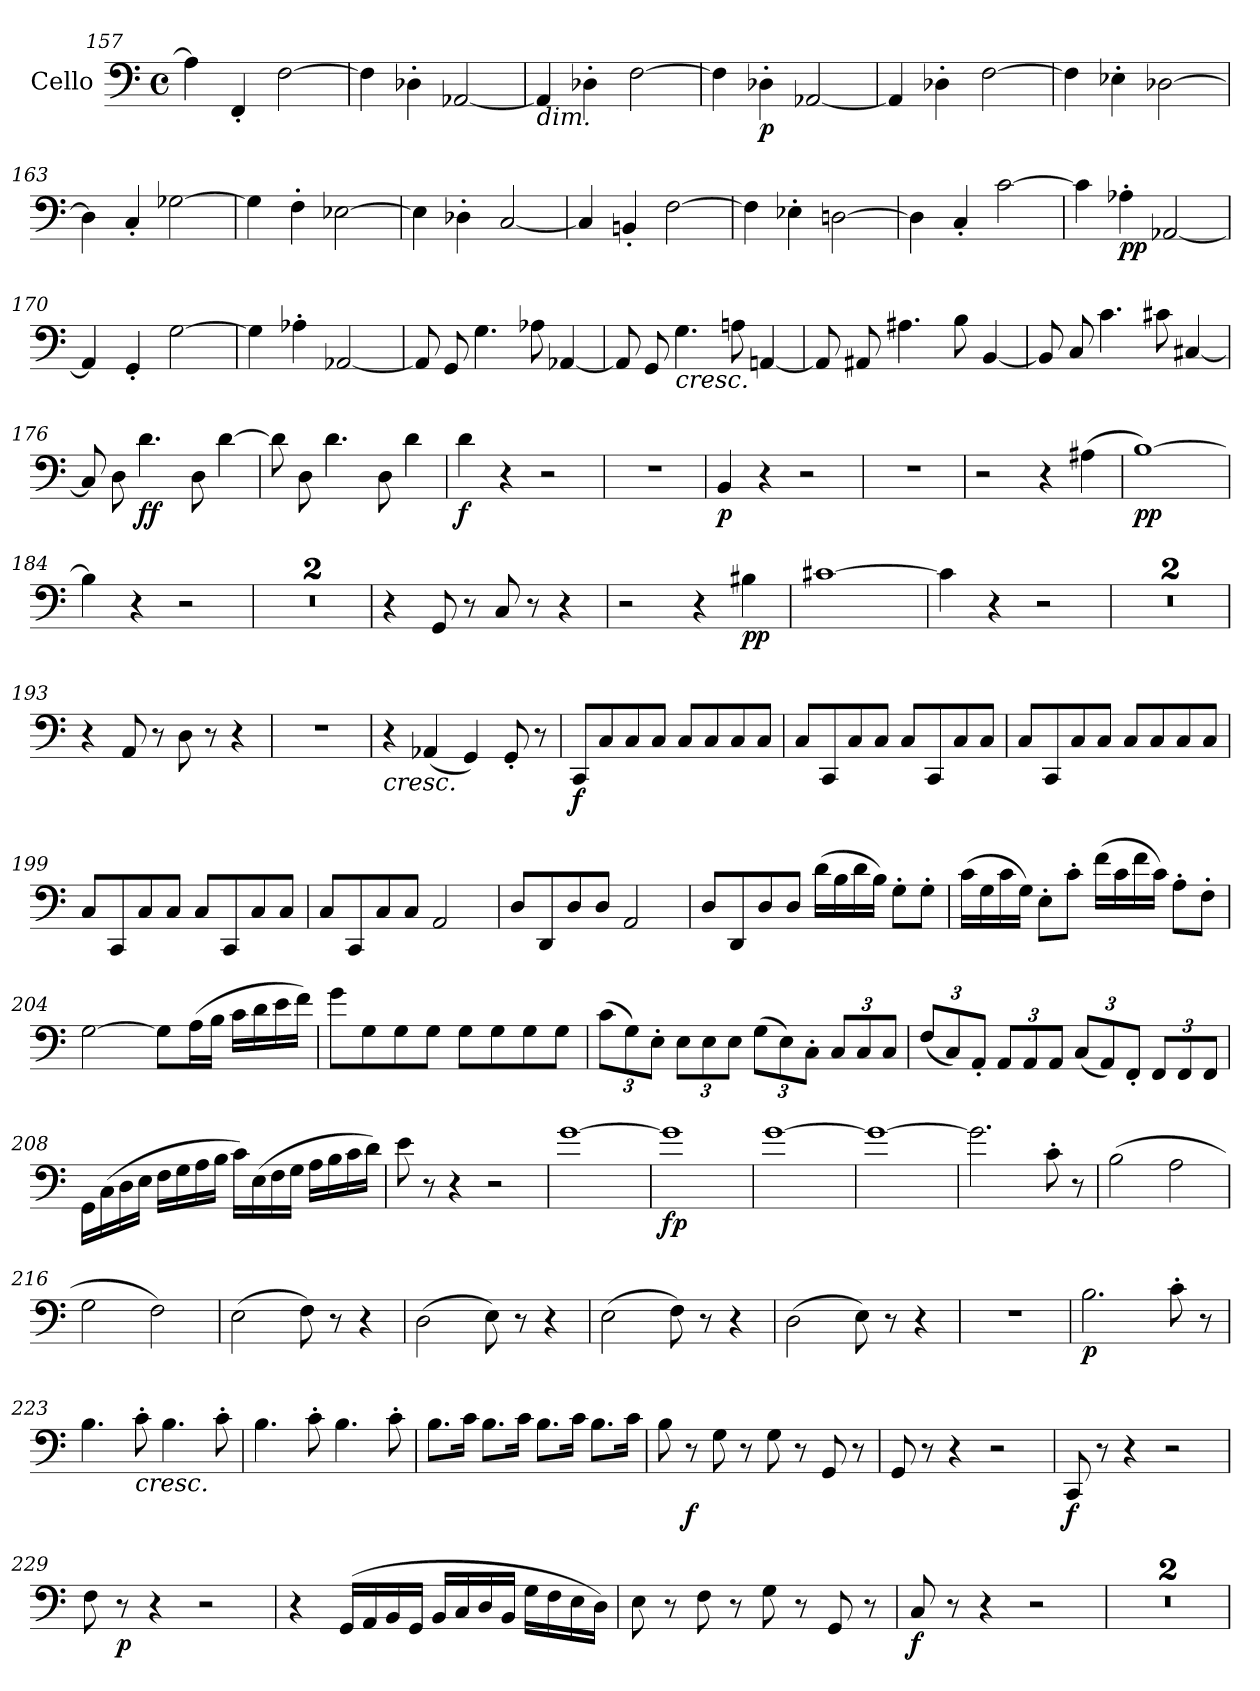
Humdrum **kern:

**kern	**dynam
*part1	*part1
*staff1	*staff1
*I"Cello	*
*clefF4	*
*k[]	*
*C:	*
*M4/4	*
*met(c)	*
=157	=157
4A-\]	.
4FF'/	.
[2F\	.
=158	=158
4F\]	.
4D-X'\	.
[2AA-X/	.
!!LO:LB:g=z
=159	=159
!LO:TX:b:i:t=dim.	!
4AA-/]	.
4D-X'\	.
[2F\	.
=160	=160
4F\]	.
!	!LO:DY:b
4D-X'\	p
[2AA-X/	.
=161	=161
4AA-/]	.
4D-X'\	.
[2F\	.
=162	=162
4F\]	.
4E-X'\	.
[2D-X\	.
=163	=163
4D-\]	.
4C'/	.
[2G-X\	.
=164	=164
4G-\]	.
4F'\	.
[2E-X\	.
=165	=165
4E-\]	.
4D-X'\	.
[2C/	.
=166	=166
4C/]	.
4BBn'/	.
[2F\	.
=167	=167
4F\]	.
4E-X'\	.
[2Dn\	.
!!LO:LB:g=z
=168	=168
4D\]	.
4C'/	.
[2c\	.
=169	=169
4c\]	.
!	!LO:DY:b
4A-X'\	pp
[2AA-X/	.
=170	=170
4AA-/]	.
4GG'/	.
[2G\	.
=171	=171
4G\]	.
4A-X'\	.
[2AA-X/	.
=172	=172
8AA-/]	.
8GG/	.
4.G\	.
8A-X\	.
[4AA-X/	.
=173	=173
8AA-/]	.
8GG/	.
!LO:TX:b:i:t=cresc.	!
4.G\	.
8An\	.
[4AAn/	.
=174	=174
8AA/]	.
8AA#X/	.
4.A#X\	.
8B\	.
[4BB/	.
=175	=175
8BB/]	.
8C/	.
4.c\	.
8c#X\	.
[4C#X/	.
!!LO:LB:g=z
=176	=176
8C#/]	.
8D\	.
!	!LO:DY:b
4.d\	ff
8D\	.
[4d\	.
=177	=177
8d\]	.
8D\	.
4.d\	.
8D\	.
4d\	.
=178	=178
!	!LO:DY:b
4d\	f
4r	.
2r	.
=179	=179
1r	.
=180	=180
!	!LO:DY:b
4BB/	p
4r	.
2r	.
=181	=181
1r	.
=182	=182
2r	.
4r	.
(4A#X\	.
=183	=183
!	!LO:DY:b
[1B)	pp
=184	=184
4B\]	.
4r	.
2r	.
=185	=185
1r	.
=186	=186
1r	.
!!LO:LB:g=z
=187	=187
4r	.
8GG/	.
8r	.
8C/	.
8r	.
4r	.
=188	=188
2r	.
4r	.
!	!LO:DY:b
4B#X\	pp
=189	=189
[1c#X	.
=190	=190
4c#\]	.
4r	.
2r	.
=191	=191
1r	.
=192	=192
1r	.
=193	=193
4r	.
8AA/	.
8r	.
8D\	.
8r	.
4r	.
=194	=194
1r	.
=195	=195
!LO:TX:b:i:t=cresc.	!
4r	.
(4AA-X/	.
4GG/)	.
8GG'/	.
8r	.
=196	=196
!	!LO:DY:b
8CC/L	f
8C/	.
8C/	.
8C/J	.
8C/L	.
8C/	.
8C/	.
8C/J	.
!!LO:LB:g=z
=197	=197
8C/L	.
8CC/	.
8C/	.
8C/J	.
8C/L	.
8CC/	.
8C/	.
8C/J	.
=198	=198
8C/L	.
8CC/	.
8C/	.
8C/J	.
8C/L	.
8C/	.
8C/	.
8C/J	.
=199	=199
8C/L	.
8CC/	.
8C/	.
8C/J	.
8C/L	.
8CC/	.
8C/	.
8C/J	.
=200	=200
8C/L	.
8CC/	.
8C/	.
8C/J	.
2AA/	.
=201	=201
8D/L	.
8DD/	.
8D/	.
8D/J	.
2AA/	.
=202	=202
8D/L	.
8DD/	.
8D/	.
8D/J	.
(16d\LL	.
16B\	.
16d\	.
16B\JJ)	.
8G'\L	.
8G'\J	.
=203	=203
(16c\LL	.
16G\	.
16c\	.
16G\JJ)	.
8E'\L	.
8c'\J	.
(16f\LL	.
16c\	.
16f\	.
16c\JJ)	.
8A'\L	.
8F'\J	.
!!LO:LB:g=z
=204	=204
[2G\	.
8G\L]	.
(16A\L	.
16B\JJ	.
16c\LL	.
16d\	.
16e\	.
16f\JJ)	.
=205	=205
8g\L	.
8G\	.
8G\	.
8G\J	.
8G\L	.
8G\	.
8G\	.
8G\J	.
=206	=206
(12c\L	.
12G\)	.
12E'\J	.
12E\L	.
12E\	.
12E\J	.
(12G\L	.
12E\)	.
12C'\J	.
12C/L	.
12C/	.
12C/J	.
=207	=207
(12F/L	.
12C/)	.
12AA'/J	.
12AA/L	.
12AA/	.
12AA/J	.
(12C/L	.
12AA/)	.
12FF'/J	.
12FF/L	.
12FF/	.
12FF/J	.
=208	=208
16GG\LL	.
(16C\	.
16D\	.
16E\JJ	.
16F\LL	.
16G\	.
16A\	.
16B\JJ	.
16c\LL)	.
(16E\	.
16F\	.
16G\JJ	.
16A\LL	.
16B\	.
16c\	.
16d\JJ)	.
!!LO:LB:g=z
=209	=209
8e\	.
8r	.
4r	.
2r	.
=210	=210
[1g	.
=211	=211
!	!LO:DY:b
1g]	fp
=212	=212
[1g	.
=213	=213
1g_	.
=214	=214
2.g\]	.
8c'\	.
8r	.
=215	=215
(2B\	.
2A\	.
=216	=216
2G\	.
2F\)	.
=217	=217
(2E\	.
8F\)	.
8r	.
4r	.
=218	=218
(2D\	.
8E\)	.
8r	.
4r	.
=219	=219
(2E\	.
8F\)	.
8r	.
4r	.
!!LO:LB:g=z
=220	=220
(2D\	.
8E\)	.
8r	.
4r	.
=221	=221
1r	.
=222	=222
!	!LO:DY:b
2.B\	p
8c'\	.
8r	.
=223	=223
4.B\	.
!LO:TX:b:i:t=cresc.	!
8c'\	.
4.B\	.
8c'\	.
=224	=224
4.B\	.
8c'\	.
4.B\	.
8c'\	.
=225	=225
8.B\L	.
16c\Jk	.
8.B\L	.
16c\Jk	.
8.B\L	.
16c\Jk	.
8.B\L	.
16c\Jk	.
=226	=226
8B\	.
!	!LO:DY:b
8r	f
8G\	.
8r	.
8G\	.
8r	.
8GG/	.
8r	.
=227	=227
8GG/	.
8r	.
4r	.
2r	.
!!LO:LB:g=z
=228	=228
!	!LO:DY:b
8CC/	f
8r	.
4r	.
2r	.
=229	=229
8F\	.
!	!LO:DY:b
8r	p
4r	.
2r	.
=230	=230
4r	.
(16GG/LL	.
16AA/	.
16BB/	.
16GG/JJ	.
16BB/LL	.
16C/	.
16D/	.
16BB/JJ	.
16G\LL	.
16F\	.
16E\	.
16D\JJ)	.
=231	=231
8E\	.
8r	.
8F\	.
8r	.
8G\	.
8r	.
8GG/	.
8r	.
=232	=232
!	!LO:DY:b
8C/	f
8r	.
4r	.
2r	.
=233	=233
1r	.
=234	=234
1r	.
=	=
*-	*-
